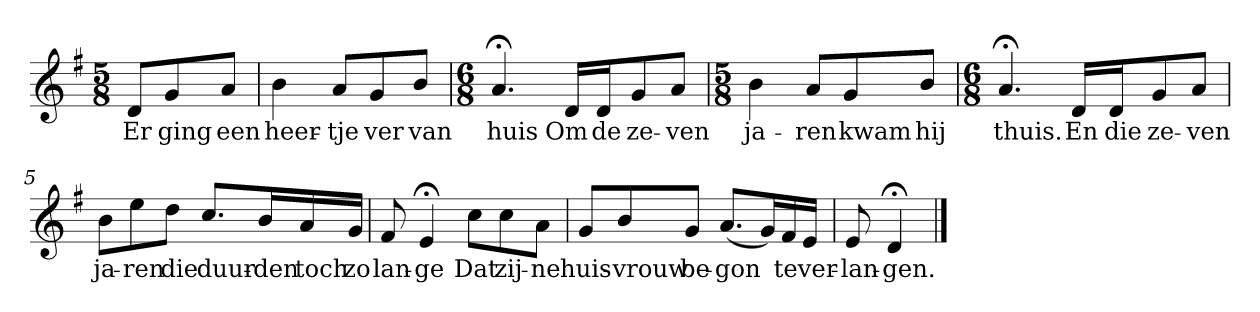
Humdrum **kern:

**kern	**text
*part1	*part1
*staff1	*staff1
*k[f#]	*
*G:	*
*M5/8	*
*MM120	*
=	=
8dL	Er
8g	ging
8aJ	een
=1	=1
4b	heer-
8aL	-tje
8g	ver
8bJ	van
=2	=2
*M6/8	*
4.a;<	huis
16dLL	Om
16dJ	de
8g	ze-
8aJ	-ven
=3	=3
*M5/8	*
4b	ja-
8aL	-ren
8g	kwam
8bJ	hij
=4	=4
*M6/8	*
4.a;<	thuis.
16dLL	En
16dJ	die
8g	ze-
8aJ	-ven
=5	=5
8bL	ja-
8ee	-ren
8ddJ	die
8.ccL	duur-
16bL	-den
16a	toch
16gJJ	zo
=6	=6
8f#	lan-
4e;<	-ge
8ccL	Dat
8cc	zij-
8aJ	-ne
=7	=7
8gL	huis-
8b	-vrouw
8gJ	be-
(8.aL	-gon
16gL)	.
16f#	te
16eJJ	ver-
=8	=8
8e	-lan-
4d;<	-gen.
==	==
*-	*-
